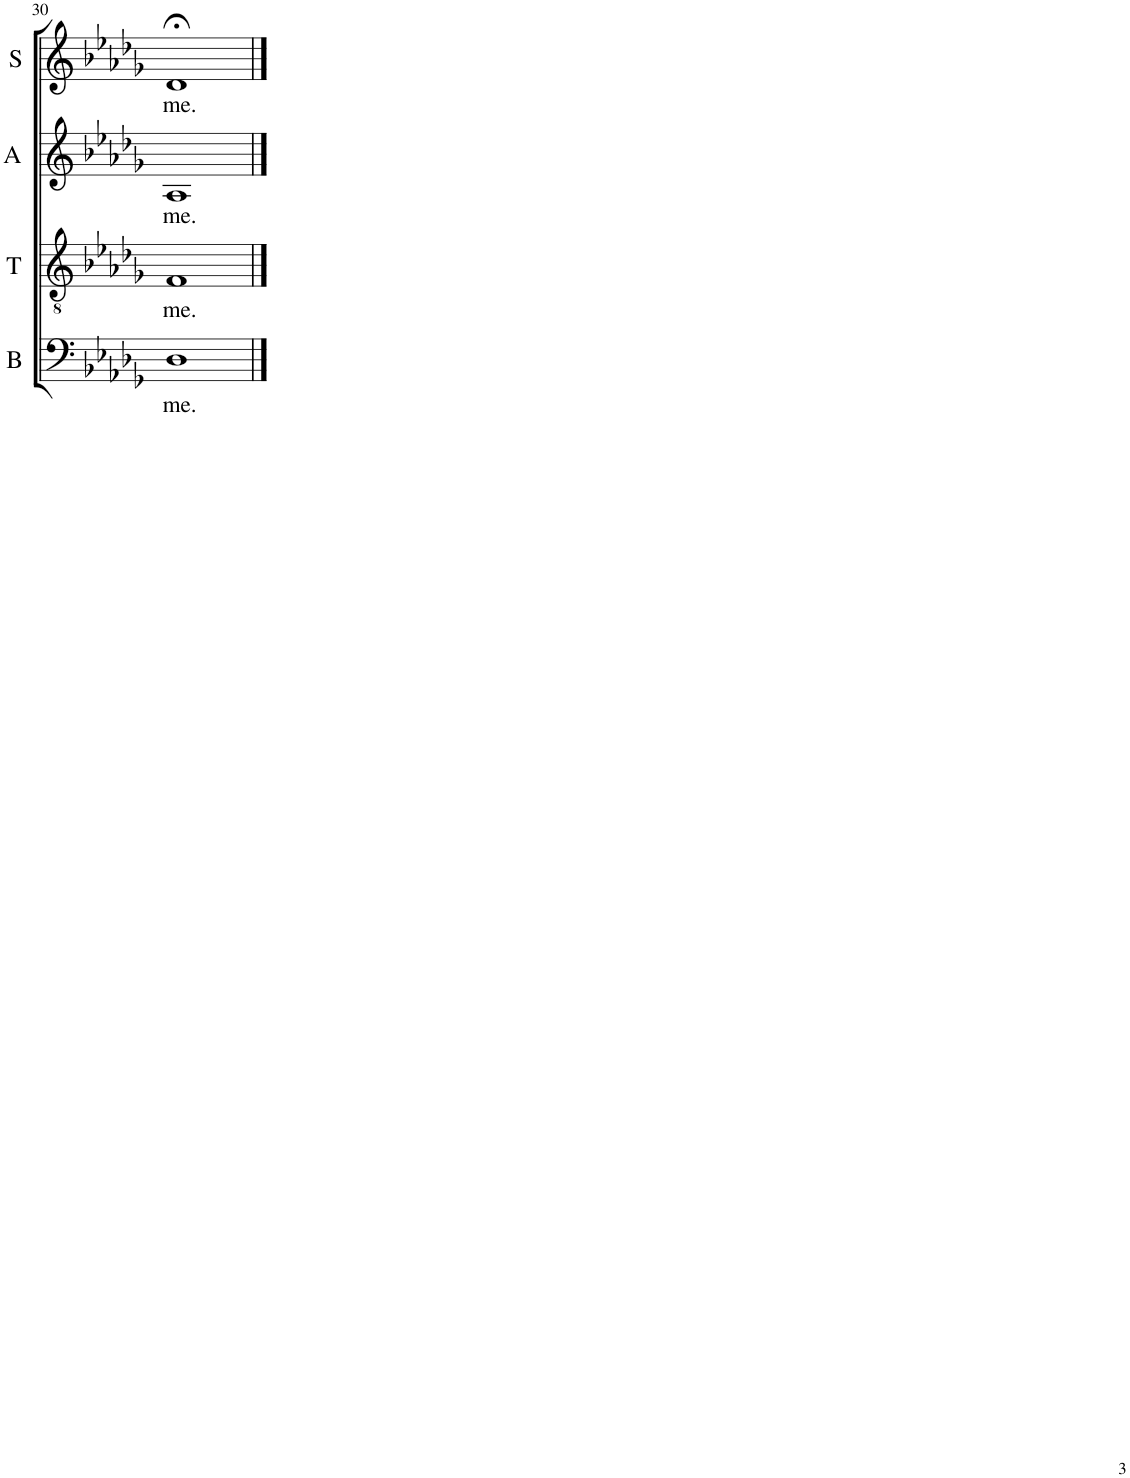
**kern	**text	**kern	**text	**kern	**text	**kern	**text
*part4	*part4	*part3	*part3	*part2	*part2	*part1	*part1
*staff4	*staff4	*staff3	*staff3	*staff2	*staff2	*staff1	*staff1
*I"Basse	*	*I"Ténor	*	*I"Alto	*	*I"Soprano	*
*I'B	*	*I'T	*	*I'A	*	*I'S	*
!!LO:PB:g=z
*clefF4	*	*clefGv2	*	*clefG2	*	*clefG2	*
*Trd1c2	*	*	*	*	*	*	*
*k[b-e-a-d-g-]	*	*k[b-e-a-d-g-]	*	*k[b-e-a-d-g-]	*	*k[b-e-a-d-g-]	*
*M4/4	*	*M4/4	*	*M4/4	*	*M4/4	*
*met(c)	*	*met(c)	*	*met(c)	*	*met(c)	*
=30	=30	=30	=30	=30	=30	=30	=30
!	!LO:LY:b	!	!LO:LY:b	!	!LO:LY:b	!	!LO:LY:b
1D-	me.	1F	me.	1A-	me.	1d-;<	me.
==	==	==	==	==	==	==	==
*-	*-	*-	*-	*-	*-	*-	*-
